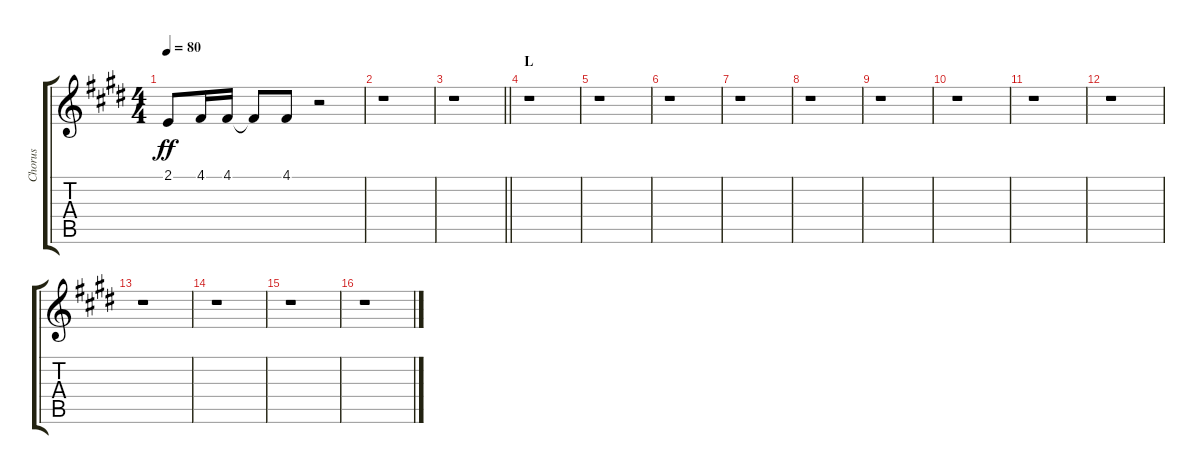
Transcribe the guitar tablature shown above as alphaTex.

\track ("Chorus" "Chorus") {instrument voiceoohs}
\staff {score tabs}
\tuning (D4 A3 F3 C3 G2 D2) {hide}
\ts (4 4)
\tempo 80
\clef g2
\ks e
2.1.8{dy ff} 4.1.16 4.1.16 4.1{t}.8 4.1.8 r.2 |
r.1 |
\barLineRight lightlight
r.1 |
\section ("" "L")
r.1 |
r.1 |
r.1 |
r.1 |
r.1 |
r.1 |
r.1 |
r.1 |
r.1 |
r.1 |
r.1 |
r.1 |
r.1
